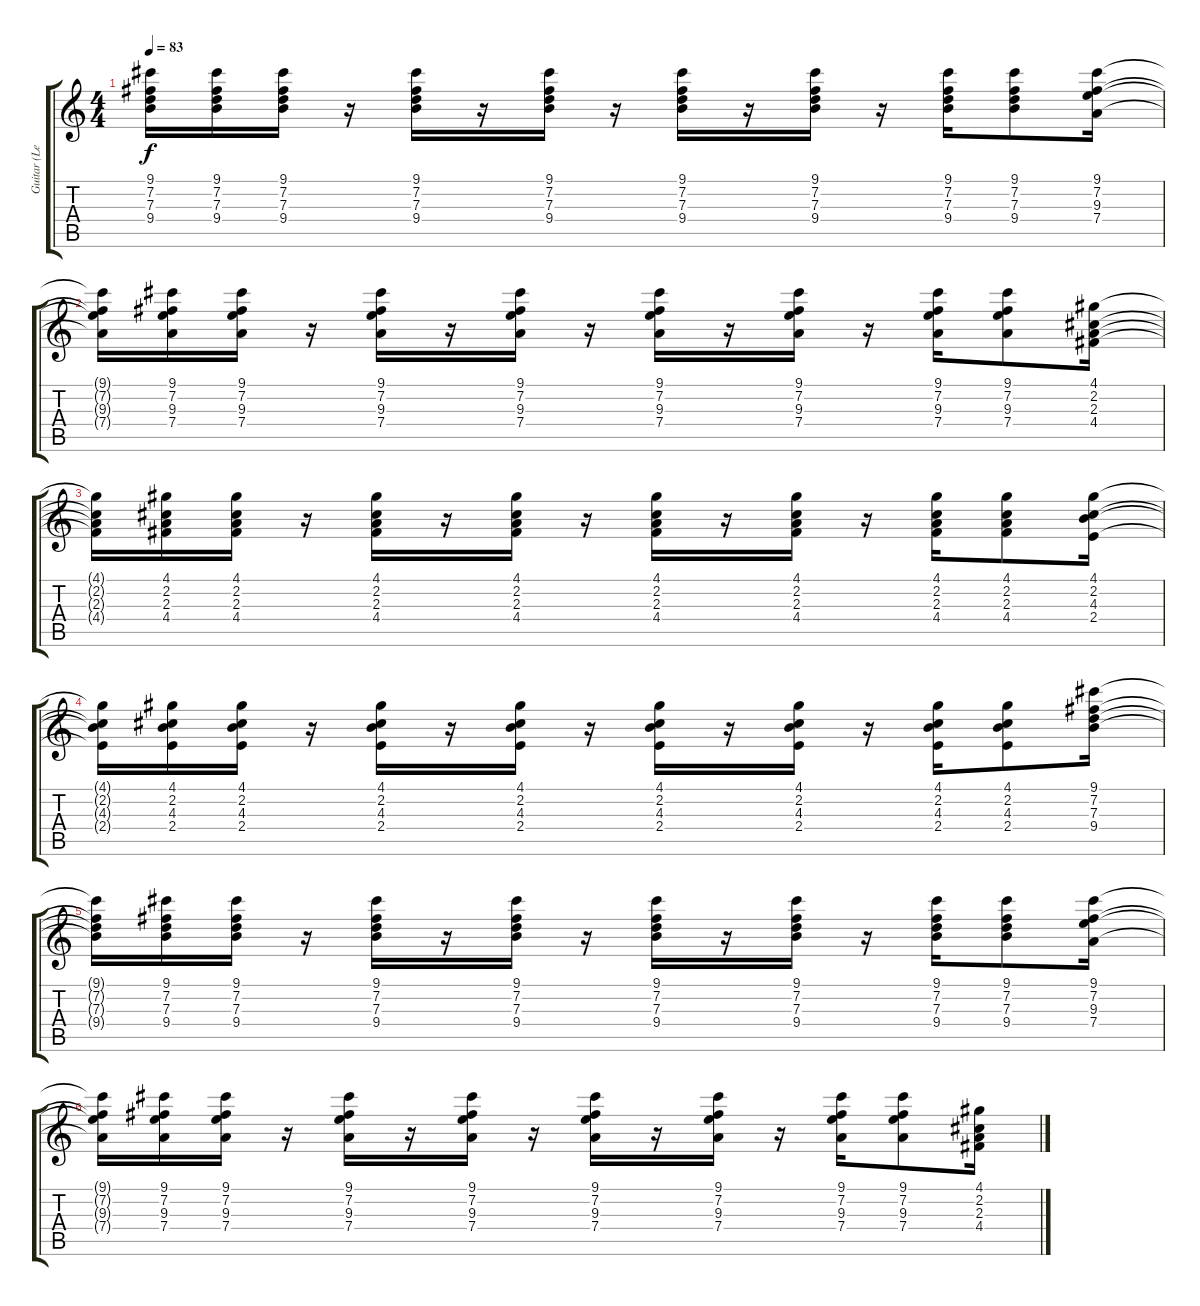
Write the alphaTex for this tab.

\track ("Guitar (Lead)" "Guitar (Le") {instrument electricguitarjazz}
\staff {score tabs}
\tuning (E4 B3 G3 D3 A2 E2) {hide}
\ts (4 4)
\tempo 83
\clef g2
\ks c
(9.1{t} 7.2{t} 7.3{t} 9.4{t}).16{dy f} (9.1 7.2 7.3 9.4).16 (9.1 7.2 7.3 9.4).16 r.16 (9.1 7.2 7.3 9.4).16 r.16 (9.1 7.2 7.3 9.4).16 r.16 (9.1 7.2 7.3 9.4).16 r.16 (9.1 7.2 7.3 9.4).16 r.16 (9.1 7.2 7.3 9.4).16 (9.1 7.2 7.3 9.4).8 (9.1 7.2 9.3 7.4).16 |
(9.1{t} 7.2{t} 9.3{t} 7.4{t}).16 (9.1 7.2 9.3 7.4).16 (9.1 7.2 9.3 7.4).16 r.16 (9.1 7.2 9.3 7.4).16 r.16 (9.1 7.2 9.3 7.4).16 r.16 (9.1 7.2 9.3 7.4).16 r.16 (9.1 7.2 9.3 7.4).16 r.16 (9.1 7.2 9.3 7.4).16 (9.1 7.2 9.3 7.4).8 (4.1 2.2 2.3 4.4).16 |
(4.1{t} 2.2{t} 2.3{t} 4.4{t}).16 (4.1 2.2 2.3 4.4).16 (4.1 2.2 2.3 4.4).16 r.16 (4.1 2.2 2.3 4.4).16 r.16 (4.1 2.2 2.3 4.4).16 r.16 (4.1 2.2 2.3 4.4).16 r.16 (4.1 2.2 2.3 4.4).16 r.16 (4.1 2.2 2.3 4.4).16 (4.1 2.2 2.3 4.4).8 (4.1 2.2 4.3 2.4).16 |
(4.1{t} 2.2{t} 4.3{t} 2.4{t}).16 (4.1 2.2 4.3 2.4).16 (4.1 2.2 4.3 2.4).16 r.16 (4.1 2.2 4.3 2.4).16 r.16 (4.1 2.2 4.3 2.4).16 r.16 (4.1 2.2 4.3 2.4).16 r.16 (4.1 2.2 4.3 2.4).16 r.16 (4.1 2.2 4.3 2.4).16 (4.1 2.2 4.3 2.4).8 (9.1 7.2 7.3 9.4).16 |
(9.1{t} 7.2{t} 7.3{t} 9.4{t}).16 (9.1 7.2 7.3 9.4).16 (9.1 7.2 7.3 9.4).16 r.16 (9.1 7.2 7.3 9.4).16 r.16 (9.1 7.2 7.3 9.4).16 r.16 (9.1 7.2 7.3 9.4).16 r.16 (9.1 7.2 7.3 9.4).16 r.16 (9.1 7.2 7.3 9.4).16 (9.1 7.2 7.3 9.4).8 (9.1 7.2 9.3 7.4).16 |
(9.1{t} 7.2{t} 9.3{t} 7.4{t}).16 (9.1 7.2 9.3 7.4).16 (9.1 7.2 9.3 7.4).16 r.16 (9.1 7.2 9.3 7.4).16 r.16 (9.1 7.2 9.3 7.4).16 r.16 (9.1 7.2 9.3 7.4).16 r.16 (9.1 7.2 9.3 7.4).16 r.16 (9.1 7.2 9.3 7.4).16 (9.1 7.2 9.3 7.4).8 (4.1 2.2 2.3 4.4).16
